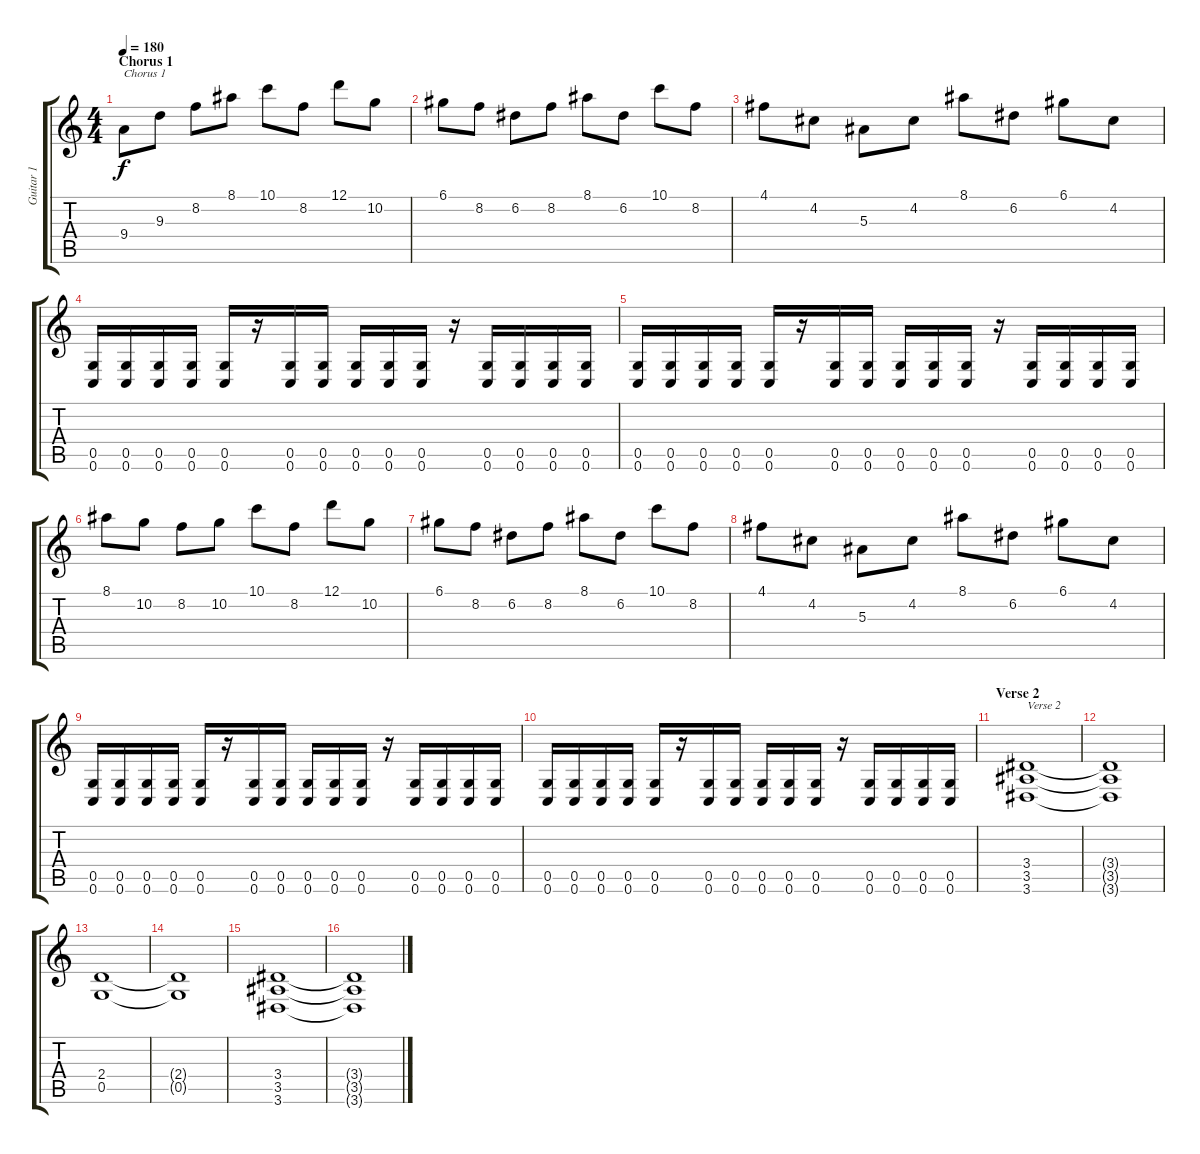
\track ("Guitar 1" "Guitar 1") {instrument distortionguitar}
\staff {score tabs}
\tuning (D4 A3 F3 C3 G2 C2) {hide}
\ts (4 4)
\section ("" "Chorus 1")
\tempo 180
\clef g2
\ks c
9.4.8{txt "Chorus 1" dy f volume 10} 9.3.8 8.2.8 8.1.8 10.1.8 8.2.8 12.1.8 10.2.8 |
6.1.8 8.2.8 6.2.8 8.2.8 8.1.8 6.2.8 10.1.8 8.2.8 |
4.1.8 4.2.8 5.3.8 4.2.8 8.1.8 6.2.8 6.1.8 4.2.8 |
(0.5 0.6).16 (0.5 0.6).16 (0.5 0.6).16 (0.5 0.6).16 (0.5 0.6).16 r.16 (0.5 0.6).16 (0.5 0.6).16 (0.5 0.6).16 (0.5 0.6).16 (0.5 0.6).16 r.16 (0.5 0.6).16 (0.5 0.6).16 (0.5 0.6).16 (0.5 0.6).16 |
(0.5 0.6).16 (0.5 0.6).16 (0.5 0.6).16 (0.5 0.6).16 (0.5 0.6).16 r.16 (0.5 0.6).16 (0.5 0.6).16 (0.5 0.6).16 (0.5 0.6).16 (0.5 0.6).16 r.16 (0.5 0.6).16 (0.5 0.6).16 (0.5 0.6).16 (0.5 0.6).16 |
8.1.8 10.2.8 8.2.8 10.2.8 10.1.8 8.2.8 12.1.8 10.2.8 |
6.1.8 8.2.8 6.2.8 8.2.8 8.1.8 6.2.8 10.1.8 8.2.8 |
4.1.8 4.2.8 5.3.8 4.2.8 8.1.8 6.2.8 6.1.8 4.2.8 |
(0.5 0.6).16 (0.5 0.6).16 (0.5 0.6).16 (0.5 0.6).16 (0.5 0.6).16 r.16 (0.5 0.6).16 (0.5 0.6).16 (0.5 0.6).16 (0.5 0.6).16 (0.5 0.6).16 r.16 (0.5 0.6).16 (0.5 0.6).16 (0.5 0.6).16 (0.5 0.6).16 |
(0.5 0.6).16 (0.5 0.6).16 (0.5 0.6).16 (0.5 0.6).16 (0.5 0.6).16 r.16 (0.5 0.6).16 (0.5 0.6).16 (0.5 0.6).16 (0.5 0.6).16 (0.5 0.6).16 r.16 (0.5 0.6).16 (0.5 0.6).16 (0.5 0.6).16 (0.5 0.6).16 |
\section ("" "Verse 2")
(3.4 3.5 3.6).1{txt "Verse 2"} |
(3.4{t} 3.5{t} 3.6{t}).1 |
(2.4 0.5).1 |
(2.4{t} 0.5{t}).1 |
(3.4 3.5 3.6).1 |
(3.4{t} 3.5{t} 3.6{t}).1
